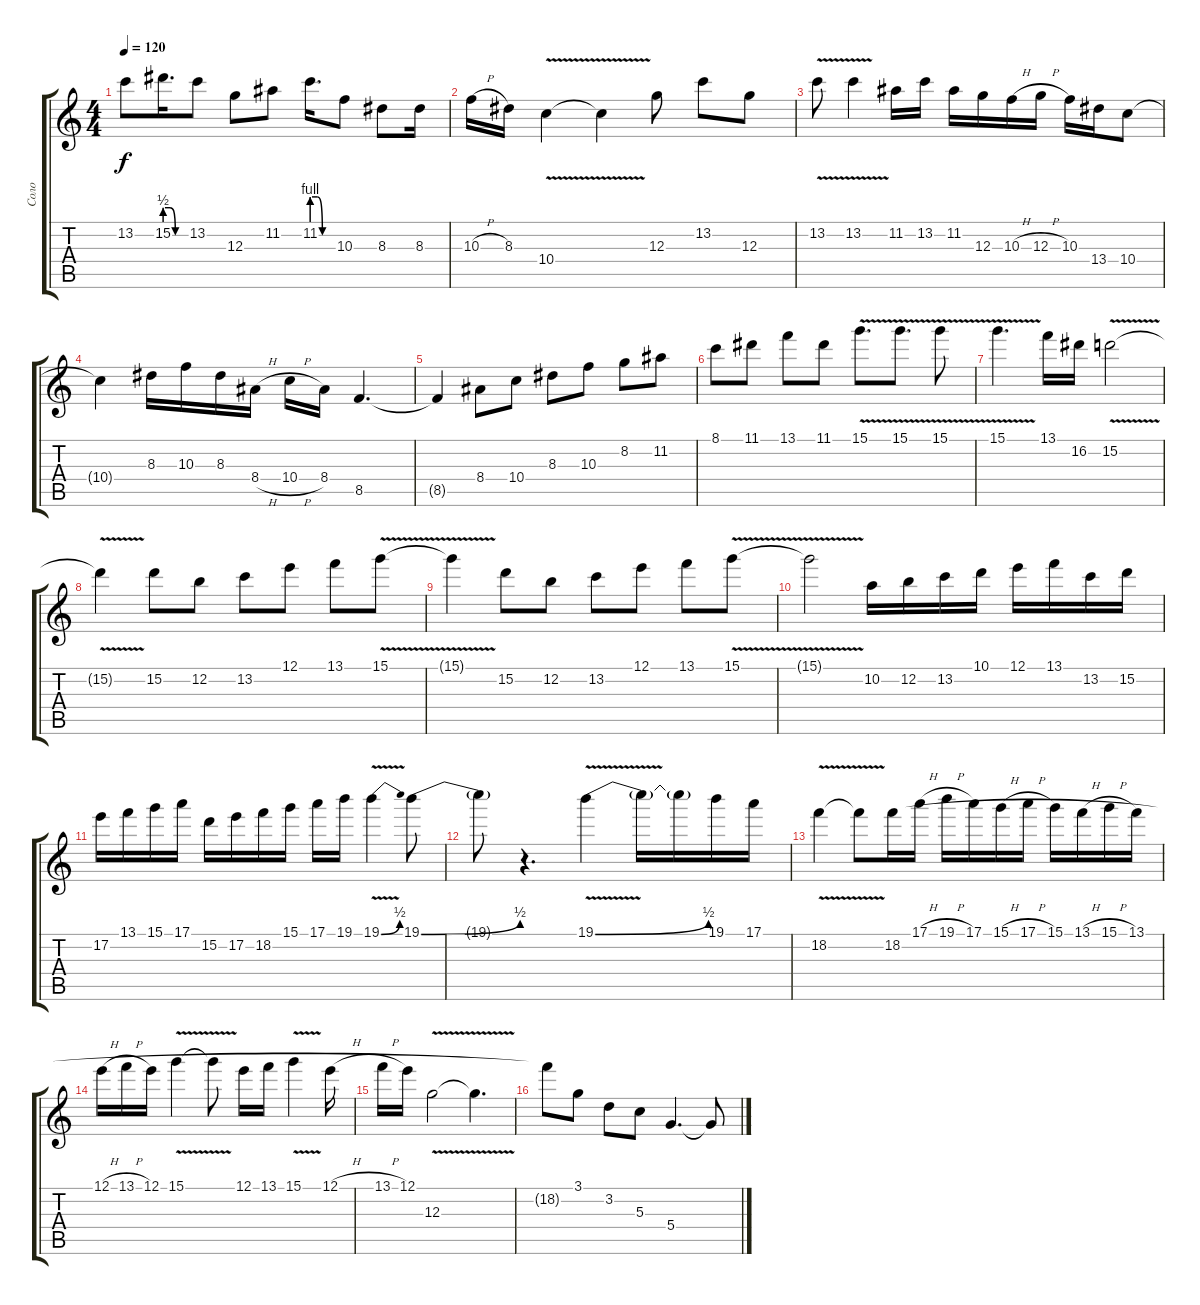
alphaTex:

\track ("Соло" "Соло") {instrument distortionguitar}
\staff {score tabs}
\tuning (E4 B3 G3 D3 A2 E2) {hide}
\ts (4 4)
\tempo 120
\clef g2
\ks c
13.2.8{dy f} 15.2{be (custom 0 2 15 2 30 0 60 0)}.16{d} 13.2.8 12.3.8 11.2.8 11.2{be (custom 0 4 15 4 30 0 60 0)}.16{d} 10.3.8 8.3.8 8.3.16 |
10.3{h}.16 8.3.16 10.4{v}.4 10.4{t}.4 12.3.8 13.2.8 12.3.8 |
13.2{v}.8 13.2{v}.4 11.2.16 13.2.16 11.2.16 12.3.16 10.3{h}.16 12.3{h}.16 10.3.16 13.4.16 10.4.8 |
10.4{t}.4 8.3.16 10.3.16 8.3.16 8.4{h}.16 10.4{h}.16 8.4.16 8.5.4{d} |
8.5{t}.4 8.4.8 10.4.8 8.3.8 10.3.8 8.2.8 11.2.8 |
8.1.8 11.1.8 13.1.8 11.1.8 15.1{v}.8{d} 15.1{v}.8{d} 15.1{v}.8 |
15.1{v}.4{d} 13.1.16 16.2.16 15.2{v}.2 |
15.2{t}.4 15.2.8 12.2.8 13.2.8 12.1.8 13.1.8 15.1{v}.8 |
15.1{t}.4 15.2.8 12.2.8 13.2.8 12.1.8 13.1.8 15.1{v}.8 |
15.1{v t}.2 10.2.16 12.2.16 13.2.16 10.1.16 12.1.16 13.1.16 13.2.16 15.2.16 |
17.2.16 13.1.16 15.1.16 17.1.16 15.2.16 17.2.16 18.2.16 15.1.16 17.1.16 19.1.16 19.1{be (bend 0 0 60 2) v}.4 19.1{be (bend 0 0 60 2)}.8 |
19.1{t}.8 r.4{d} 19.1{be (bend 0 0 60 2) v}.4 19.1{t}.16 19.1{t}.16 19.1.16 17.1.16 |
18.2{v}.4 18.2{t}.8 18.2.16 17.1{h}.16 19.1{h}.16 17.1.16 15.1{h}.16 17.1{h}.16 15.1.16 13.1{h}.16 15.1{h}.16 13.1.16 |
12.1{h}.16 13.1{h}.16 12.1.16 15.1{v}.4 15.1{t}.8 12.1.16 13.1.16 15.1{v}.4 12.1{h}.16 |
13.1{h}.16 12.1.16 12.3{v}.2 12.3{t}.4{d} |
18.2{t}.8 3.1.8 3.2.8 5.3.8 5.4.4{d} 5.4{t}.8
